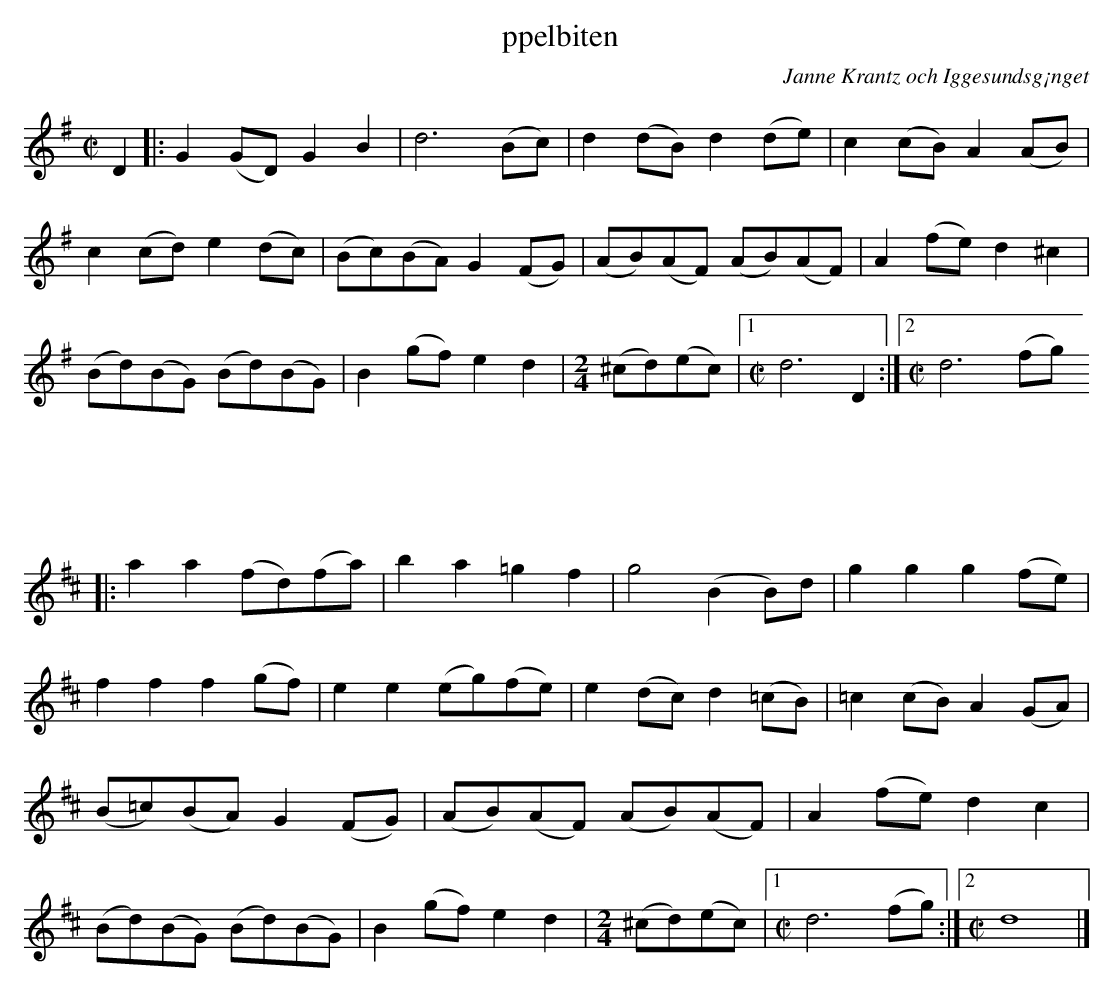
X:1
T: ppelbiten
C:Janne Krantz och Iggesundsg¡nget
M:C|
L:1/8
K:G
D2 |: G2(GD) G2B2 | d6     (Bc) | d2(dB) d2(de) | c2(cB) A2(AB) |
c2(cd) e2(dc) | (Bc)(BA) G2(FG) | (AB)(AF) (AB)(AF) | A2(fe) d2^c2 |
(Bd)(BG) (Bd)(BG) | B2(gf) e2d2 | [M:2/4] (^cd)(ec) |1 [M:C|] d6 D2 :|2 [M:C|] d6 (fg)
[K:D]
|: a2a2 (fd)(fa) | b2a2=g2f2 | g4 (B2B)d | g2g2 g2(fe) |
f2f2 f2(gf) | e2e2 (eg)(fe) | e2(dc) d2(=cB) | =c2(cB) A2(GA) |
(B=c)(BA) G2(FG) | (AB)(AF) (AB)(AF) | A2(fe) d2c2 |
(Bd)(BG) (Bd)(BG) | B2(gf) e2d2 | [M:2/4] (^cd)(ec) |1 [M:C|] d6 (fg) :|2 [M:C|] d8 |]
